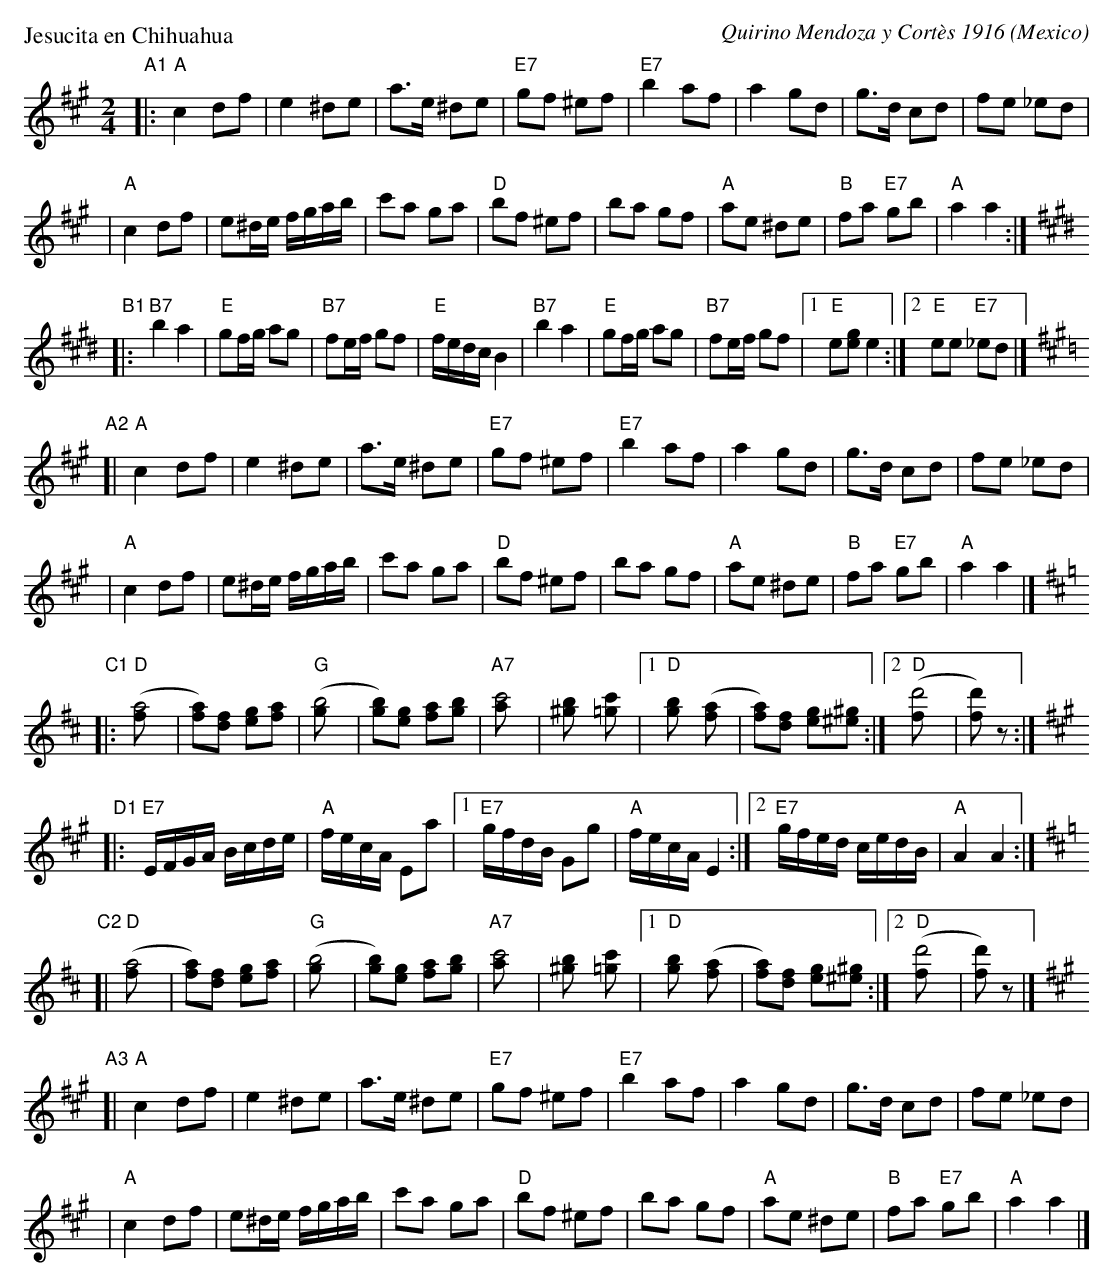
X:1
P: Jesucita en Chihuahua
C: Quirino Mendoza y Cort\`es 1916
O: Mexico
M: 2/4
L: 1/8
K: A
"A1"\
|: "A"c2 df | e2 ^de | a>e ^de | "E7"gf ^ef \
| "E7"b2 af | a2 gd | g>d cd | fe _ed |
|  "A"c2 df | e^d/e/ f/g/a/b/ | c'a ga | "D"bf ^ef \
|     ba gf | "A"ae ^de | "B"fa "E7"gb | "A"a2 a2 :|
K:E
"B1"\
|: "B7"b2 a2 | "E"gf/g/ ag | "B7"fe/f/ gf | "E"f/e/d/c/B2 \
|  "B7"b2 a2 | "E"gf/g/ ag | "B7"fe/f/ gf |1 "E"e[ge] e2 :|2 "E"ee "E7"_ed |]
K:A
"A2"\
[| "A"c2 df | e2 ^de | a>e ^de | "E7"gf ^ef \
| "E7"b2 af | a2 gd | g>d cd | fe _ed |
|  "A"c2 df | e^d/e/ f/g/a/b/ | c'a ga | "D"bf ^ef \
|     ba gf | "A"ae ^de | "B"fa "E7"gb | "A"a2 a2 |]
K:D
"C1"\
|: "D"([a4f] | [af])[fd] [ge][af] | "G"([b4g] |[bg])[ge] [af][bg] \
| "A7"[c'4a] | [b2^g] [c'2=g] |1 "D"[b2g] ([a2f]| [af])[fd] [ge][^g^e] :|2 "D"([d'4f] | [d'f]) z :|
K:A
L:1/16 \
"D1"\
|: "E7"EFGA Bcde | "A"fecA E2a2 |1 "E7"gfdB G2g2 | "A"fecA E4 \
                               :|2 "E7"gfed cedB | "A"A4 A4 :|
K:D
L: 1/8 \
"C2"\
[| "D"([a4f] | [af])[fd] [ge][af] | "G"([b4g] |[bg])[ge] [af][bg] \
| "A7"[c'4a] | [b2^g] [c'2=g] |1 "D"[b2g] ([a2f]| [af])[fd] [ge][^g^e] :|2 "D"([d'4f] | [d'f]) z |]
K:A
"A3"\
[| "A"c2 df | e2 ^de | a>e ^de | "E7"gf ^ef \
| "E7"b2 af | a2 gd | g>d cd | fe _ed |
|  "A"c2 df | e^d/e/ f/g/a/b/ | c'a ga | "D"bf ^ef \
|     ba gf | "A"ae ^de | "B"fa "E7"gb | "A"a2 a2 |]
